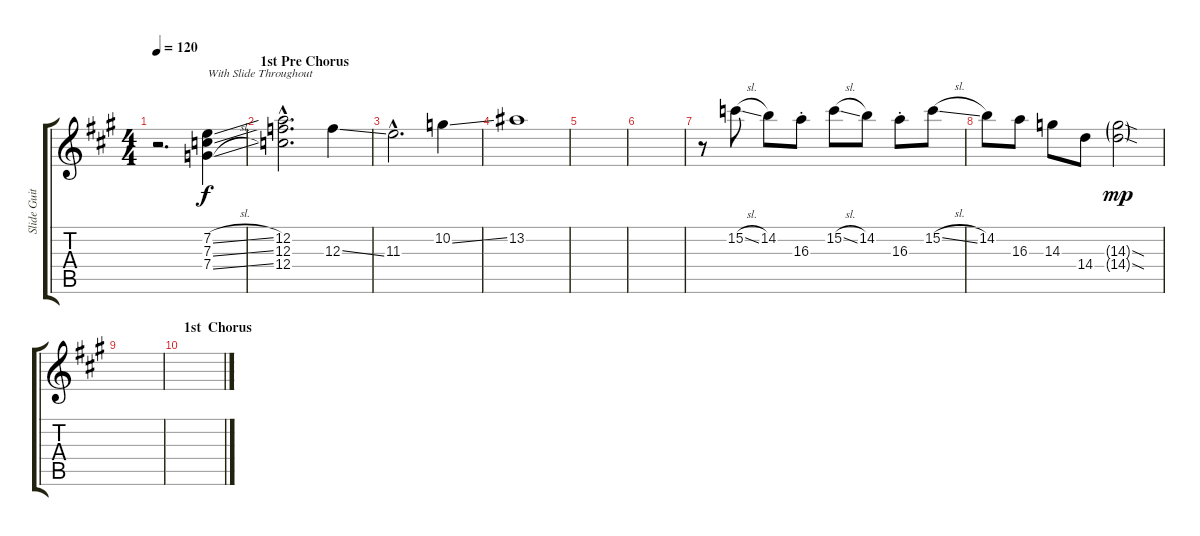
\track ("Slide Guitar" "Slide Guit") {instrument electricguitarjazz}
\staff {score tabs}
\tuning (D4 A3 F3 C3 G2 D2) {hide}
\ts (4 4)
\tempo 120
\clef g2
\ks a
r.2{d dy f} (7.2{sl} 7.3{sl} 7.4{sl}).4{txt "With Slide Throughout"} |
\section ("" "1st Pre Chorus")
(12.2{hac} 12.3{hac} 12.4{hac}).2{d} 12.3{ss}.4 |
11.3{hac}.2{d} 10.2{ss}.4 |
13.2.1 |
|
|
r.8 15.2{sl}.8 14.2.8 16.3{st}.8 15.2{sl}.8 14.2.8 16.3{st}.8 15.2{sl}.8 |
14.2.8 16.3.8 14.3.8 14.4.8 (14.3{sod g} 14.4{sod g}).2{dy mp} |
|
\section ("" "1st  Chorus")
